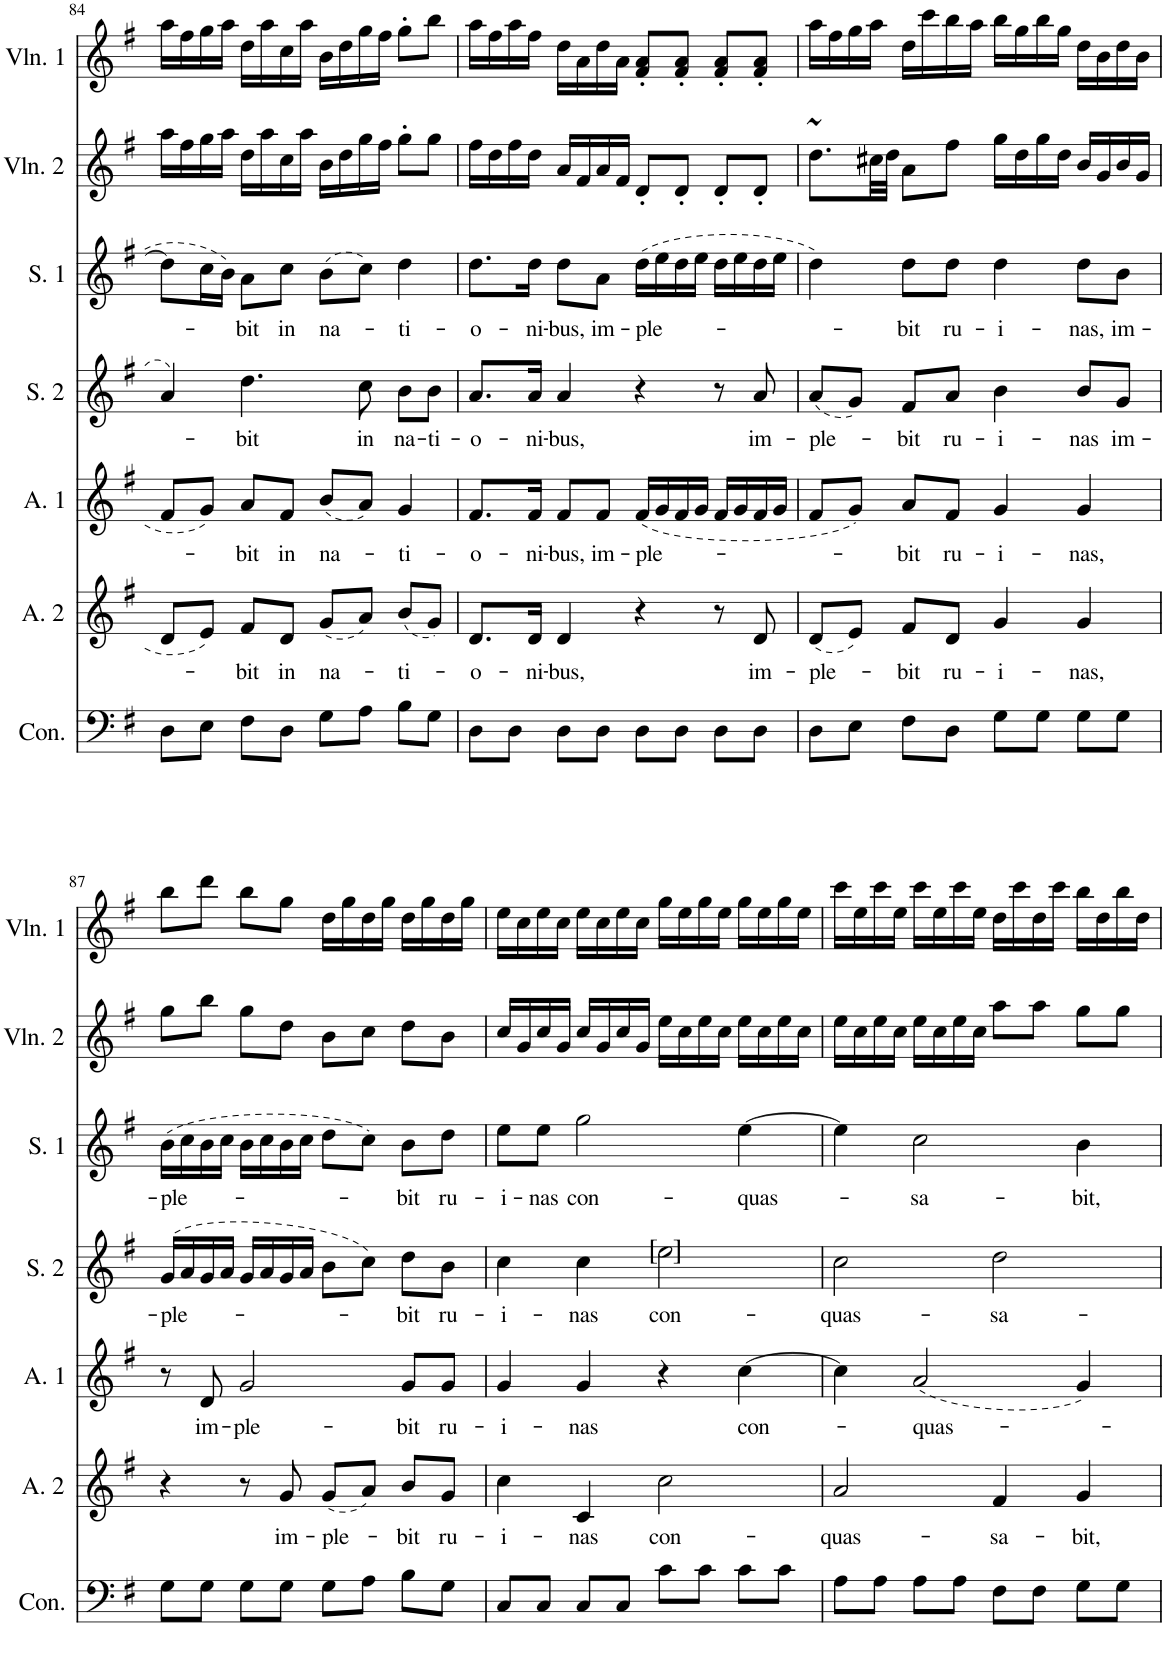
**kern	**kern	**kern	**text	**kern	**text	**kern	**text	**kern	**text	**kern	**kern
*part8	*part7	*part6	*part6	*part5	*part5	*part4	*part4	*part3	*part3	*part2	*part1
*staff8	*staff7	*staff6	*staff6	*staff5	*staff5	*staff4	*staff4	*staff3	*staff3	*staff2	*staff1
*I"Harpsichord	*I"Continuo	*I"Alto 2	*	*I"Alto 1	*	*I"Soprano 2	*	*I"Soprano 1	*	*I"Violin 2	*I"Violin 1
*I'Hch.	*I'Con.	*I'A. 2	*	*I'A. 1	*	*I'S. 2	*	*I'S. 1	*	*I'Vln. 2	*I'Vln. 1
!!LO:PB:g=z
*clefF4	*clefF4	*clefG2	*	*clefG2	*	*clefG2	*	*clefG2	*	*clefG2	*clefG2
*k[f#]	*k[f#]	*k[f#]	*	*k[f#]	*	*k[f#]	*	*k[f#]	*	*k[f#]	*k[f#]
*M4/4	*M4/4	*M4/4	*	*M4/4	*	*M4/4	*	*M4/4	*	*M4/4	*M4/4
=84	=84	=84	=84	=84	=84	=84	=84	=84	=84	=84	=84
8D\L	8D\L	8d/L	.	8f#/L	.	4a/	.	8dd\L]	.	16aa\LL	16aa\LL
.	.	.	.	.	.	.	.	.	.	16ff#\	16ff#\
8E\J	8E\J	8e/J	.	8g/J	.	.	.	16cc\L	.	16gg\	16gg\
.	.	.	.	.	.	.	.	16b\JJ	.	16aa\JJ	16aa\JJ
!	!	!	!LO:LY:b	!	!LO:LY:b	!	!LO:LY:b	!	!LO:LY:b	!	!
8F#\L	8F#\L	8f#/L	-bit	8a/L	-bit	4.dd\	-bit	8a\L	-bit	16dd\LL	16dd\LL
.	.	.	.	.	.	.	.	.	.	16aa\	16aa\
!	!	!	!LO:LY:b	!	!LO:LY:b	!	!	!	!LO:LY:b	!	!
8D\J	8D\J	8d/J	in	8f#/J	in	.	.	8cc\J	in	16cc\	16cc\
.	.	.	.	.	.	.	.	.	.	16aa\JJ	16aa\JJ
!	!	!	!LO:LY:b	!	!LO:LY:b	!	!	!	!LO:LY:b	!	!
8G\L	8G\L	(8g/L	na-	(8b/L	na-	.	.	(8b\L	na-	16b\LL	16b\LL
.	.	.	.	.	.	.	.	.	.	16dd\	16dd\
!	!	!	!	!	!	!	!LO:LY:b	!	!	!	!
8A\J	8A\J	8a/J)	.	8a/J)	.	8cc\	in	8cc\J)	.	16gg\	16gg\
.	.	.	.	.	.	.	.	.	.	16ff#\JJ	16ff#\JJ
!	!	!	!LO:LY:b	!	!LO:LY:b	!	!LO:LY:b	!	!LO:LY:b	!	!
8B\L	8B\L	(8b/L	-ti-	4g/	-ti-	8b\L	na-	4dd\	-ti-	8gg'\L	8gg'\L
!	!	!	!	!	!	!	!LO:LY:b	!	!	!	!
8G\J	8G\J	8g/J)	.	.	.	8b\J	-ti-	.	.	8gg\J	8bb\J
=85	=85	=85	=85	=85	=85	=85	=85	=85	=85	=85	=85
!	!	!	!LO:LY:b	!	!LO:LY:b	!	!LO:LY:b	!	!LO:LY:b	!	!
8D\L	8D\L	8.d/L	-o-	8.f#/L	o-	8.a/L	-o-	8.dd\L	-o-	16ff#\LL	16aa\LL
.	.	.	.	.	.	.	.	.	.	16dd\	16ff#\
8D\J	8D\J	.	.	.	.	.	.	.	.	16ff#\	16aa\
!	!	!	!LO:LY:b	!	!LO:LY:b	!	!LO:LY:b	!	!LO:LY:b	!	!
.	.	16d/Jk	-ni-	16f#/Jk	-ni-	16a/Jk	-ni-	16dd\Jk	-ni-	16dd\JJ	16ff#\JJ
!	!	!	!LO:LY:b	!	!LO:LY:b	!	!LO:LY:b	!	!LO:LY:b	!	!
8D\L	8D\L	4d/	-bus,	8f#/L	-bus,	4a/	-bus,	8dd\L	-bus,	16a/LL	16dd\LL
.	.	.	.	.	.	.	.	.	.	16f#/	16a\
!	!	!	!	!	!LO:LY:b	!	!	!	!LO:LY:b	!	!
8D\J	8D\J	.	.	8f#/J	im-	.	.	8a\J	im-	16a/	16dd\
.	.	.	.	.	.	.	.	.	.	16f#/JJ	16a\JJ
!	!	!	!	!	!LO:LY:b	!	!	!	!LO:LY:b	!	!
8D\L	8D\L	4r	.	(16f#/LL	-ple-	4r	.	(16dd\LL	-ple-	8d'/L	8f#/' 8a/'L
.	.	.	.	16g/	.	.	.	16ee\	.	.	.
8D\J	8D\J	.	.	16f#/	.	.	.	16dd\	.	8d'/J	8f#/' 8a/'J
.	.	.	.	16g/JJ	.	.	.	16ee\JJ	.	.	.
8D\L	8D\L	8r	.	16f#/LL	.	8r	.	16dd\LL	.	8d'/L	8f#/' 8a/'L
.	.	.	.	16g/	.	.	.	16ee\	.	.	.
!	!	!	!LO:LY:b	!	!	!	!LO:LY:b	!	!	!	!
8D\J	8D\J	8d/	im-	16f#/	.	8a/	im-	16dd\	.	8d'/J	8f#/' 8a/'J
.	.	.	.	16g/JJ	.	.	.	16ee\JJ	.	.	.
=86	=86	=86	=86	=86	=86	=86	=86	=86	=86	=86	=86
!	!	!	!LO:LY:b	!	!	!	!LO:LY:b	!	!	!	!
8D\L	8D\L	(8d/L	-ple-	8f#/L	.	(8a/L	-ple-	4dd\)	.	8.dd\L	16aa\LL
.	.	.	.	.	.	.	.	.	.	.	16ff#\
8E\J	8E\J	8e/J)	.	8g/J)	.	8g/J)	.	.	.	.	16gg\
.	.	.	.	.	.	.	.	.	.	32cc#X\LL	16aa\JJ
.	.	.	.	.	.	.	.	.	.	32dd\JJJ	.
!	!	!	!LO:LY:b	!	!LO:LY:b	!	!LO:LY:b	!	!LO:LY:b	!	!
8F#\L	8F#\L	8f#/L	-bit	8a/L	-bit	8f#/L	-bit	8dd\L	-bit	8a\L	16dd\LL
.	.	.	.	.	.	.	.	.	.	.	16ccc\
!	!	!	!LO:LY:b	!	!LO:LY:b	!	!LO:LY:b	!	!LO:LY:b	!	!
8D\J	8D\J	8d/J	ru-	8f#/J	ru-	8a/J	ru-	8dd\J	ru-	8ff#\J	16bb\
.	.	.	.	.	.	.	.	.	.	.	16aa\JJ
!	!	!	!LO:LY:b	!	!LO:LY:b	!	!LO:LY:b	!	!LO:LY:b	!	!
8G\L	8G\L	4g/	-i-	4g/	-i-	4b\	-i-	4dd\	-i-	16gg\LL	16bb\LL
.	.	.	.	.	.	.	.	.	.	16dd\	16gg\
8G\J	8G\J	.	.	.	.	.	.	.	.	16gg\	16bb\
.	.	.	.	.	.	.	.	.	.	16dd\JJ	16gg\JJ
!	!	!	!LO:LY:b	!	!LO:LY:b	!	!LO:LY:b	!	!LO:LY:b	!	!
8G\L	8G\L	4g/	-nas,	4g/	-nas,	8b/L	-nas	8dd\L	-nas,	16b/LL	16dd\LL
.	.	.	.	.	.	.	.	.	.	16g/	16b\
!	!	!	!	!	!	!	!LO:LY:b	!	!LO:LY:b	!	!
8G\J	8G\J	.	.	.	.	8g/J	im-	8b\J	im-	16b/	16dd\
.	.	.	.	.	.	.	.	.	.	16g/JJ	16b\JJ
!!LO:LB:g=z
=87	=87	=87	=87	=87	=87	=87	=87	=87	=87	=87	=87
!	!	!	!	!	!	!	!LO:LY:b	!	!LO:LY:b	!	!
8G\L	8G\L	4r	.	8r	.	(16g/LL	-ple-	(16b\LL	-ple-	8gg\L	8bb\L
.	.	.	.	.	.	16a/	.	16cc\	.	.	.
!	!	!	!	!	!LO:LY:b	!	!	!	!	!	!
8G\J	8G\J	.	.	8d/	im-	16g/	.	16b\	.	8bb\J	8ddd\J
.	.	.	.	.	.	16a/JJ	.	16cc\JJ	.	.	.
!	!	!	!	!	!LO:LY:b	!	!	!	!	!	!
8G\L	8G\L	8r	.	2g/	-ple-	16g/LL	.	16b\LL	.	8gg\L	8bb\L
.	.	.	.	.	.	16a/	.	16cc\	.	.	.
!	!	!	!LO:LY:b	!	!	!	!	!	!	!	!
8G\J	8G\J	8g/	im-	.	.	16g/	.	16b\	.	8dd\J	8gg\J
.	.	.	.	.	.	16a/JJ	.	16cc\JJ	.	.	.
!	!	!	!LO:LY:b	!	!	!	!	!	!	!	!
8G\L	8G\L	(8g/L	-ple-	.	.	8b\L	.	8dd\L	.	8b\L	16dd\LL
.	.	.	.	.	.	.	.	.	.	.	16gg\
8A\J	8A\J	8a/J)	.	.	.	8cc\J)	.	8cc\J)	.	8cc\J	16dd\
.	.	.	.	.	.	.	.	.	.	.	16gg\JJ
!	!	!	!LO:LY:b	!	!LO:LY:b	!	!LO:LY:b	!	!LO:LY:b	!	!
8B\L	8B\L	8b/L	-bit	8g/L	-bit	8dd\L	-bit	8b\L	-bit	8dd\L	16dd\LL
.	.	.	.	.	.	.	.	.	.	.	16gg\
!	!	!	!LO:LY:b	!	!LO:LY:b	!	!LO:LY:b	!	!LO:LY:b	!	!
8G\J	8G\J	8g/J	ru-	8g/J	ru-	8b\J	ru-	8dd\J	ru-	8b\J	16dd\
.	.	.	.	.	.	.	.	.	.	.	16gg\JJ
=88	=88	=88	=88	=88	=88	=88	=88	=88	=88	=88	=88
!	!	!	!LO:LY:b	!	!LO:LY:b	!	!LO:LY:b	!	!LO:LY:b	!	!
8C/L	8C/L	4cc\	-i-	4g/	-i-	4cc\	-i-	8ee\L	-i-	16cc/LL	16ee\LL
.	.	.	.	.	.	.	.	.	.	16g/	16cc\
!	!	!	!	!	!	!	!	!	!LO:LY:b	!	!
8C/J	8C/J	.	.	.	.	.	.	8ee\J	-nas	16cc/	16ee\
.	.	.	.	.	.	.	.	.	.	16g/JJ	16cc\JJ
!	!	!	!LO:LY:b	!	!LO:LY:b	!	!LO:LY:b	!	!LO:LY:b	!	!
8C/L	8C/L	4c/	-nas	4g/	-nas	4cc\	-nas	2gg\	con-	16cc/LL	16ee\LL
.	.	.	.	.	.	.	.	.	.	16g/	16cc\
8C/J	8C/J	.	.	.	.	.	.	.	.	16cc/	16ee\
.	.	.	.	.	.	.	.	.	.	16g/JJ	16cc\JJ
!	!	!	!	!	!	!LO:TX:a:t=[  ]	!	!	!	!	!
!	!	!	!LO:LY:b	!	!	!	!LO:LY:b	!	!	!	!
8c\L	8c\L	2cc\	con-	4r	.	2ee\	con-	.	.	16ee\LL	16gg\LL
.	.	.	.	.	.	.	.	.	.	16cc\	16ee\
8c\J	8c\J	.	.	.	.	.	.	.	.	16ee\	16gg\
.	.	.	.	.	.	.	.	.	.	16cc\JJ	16ee\JJ
!	!	!	!	!	!LO:LY:b	!	!	!	!LO:LY:b	!	!
8c\L	8c\L	.	.	[4cc\	con-	.	.	[4ee\	-quas-	16ee\LL	16gg\LL
.	.	.	.	.	.	.	.	.	.	16cc\	16ee\
8c\J	8c\J	.	.	.	.	.	.	.	.	16ee\	16gg\
.	.	.	.	.	.	.	.	.	.	16cc\JJ	16ee\JJ
=89	=89	=89	=89	=89	=89	=89	=89	=89	=89	=89	=89
!	!	!	!LO:LY:b	!	!	!	!LO:LY:b	!	!	!	!
8A\L	8A\L	2a/	-quas-	4cc\]	.	2cc\	-quas-	4ee\]	.	16ee\LL	16ccc\LL
.	.	.	.	.	.	.	.	.	.	16cc\	16ee\
8A\J	8A\J	.	.	.	.	.	.	.	.	16ee\	16ccc\
.	.	.	.	.	.	.	.	.	.	16cc\JJ	16ee\JJ
!	!	!	!	!	!LO:LY:b	!	!	!	!LO:LY:b	!	!
8A\L	8A\L	.	.	(2a/	-quas-	.	.	2cc\	-sa-	16ee\LL	16ccc\LL
.	.	.	.	.	.	.	.	.	.	16cc\	16ee\
8A\J	8A\J	.	.	.	.	.	.	.	.	16ee\	16ccc\
.	.	.	.	.	.	.	.	.	.	16cc\JJ	16ee\JJ
!	!	!	!LO:LY:b	!	!	!	!LO:LY:b	!	!	!	!
8F#\L	8F#\L	4f#/	-sa-	.	.	2dd\	-sa-	.	.	8aa\L	16dd\LL
.	.	.	.	.	.	.	.	.	.	.	16ccc\
8F#\J	8F#\J	.	.	.	.	.	.	.	.	8aa\J	16dd\
.	.	.	.	.	.	.	.	.	.	.	16ccc\JJ
!	!	!	!LO:LY:b	!	!	!	!	!	!LO:LY:b	!	!
8G\L	8G\L	4g/	-bit,	4g/)	.	.	.	4b\	-bit,	8gg\L	16bb\LL
.	.	.	.	.	.	.	.	.	.	.	16dd\
8G\J	8G\J	.	.	.	.	.	.	.	.	8gg\J	16bb\
.	.	.	.	.	.	.	.	.	.	.	16dd\JJ
=	=	=	=	=	=	=	=	=	=	=	=
*-	*-	*-	*-	*-	*-	*-	*-	*-	*-	*-	*-
